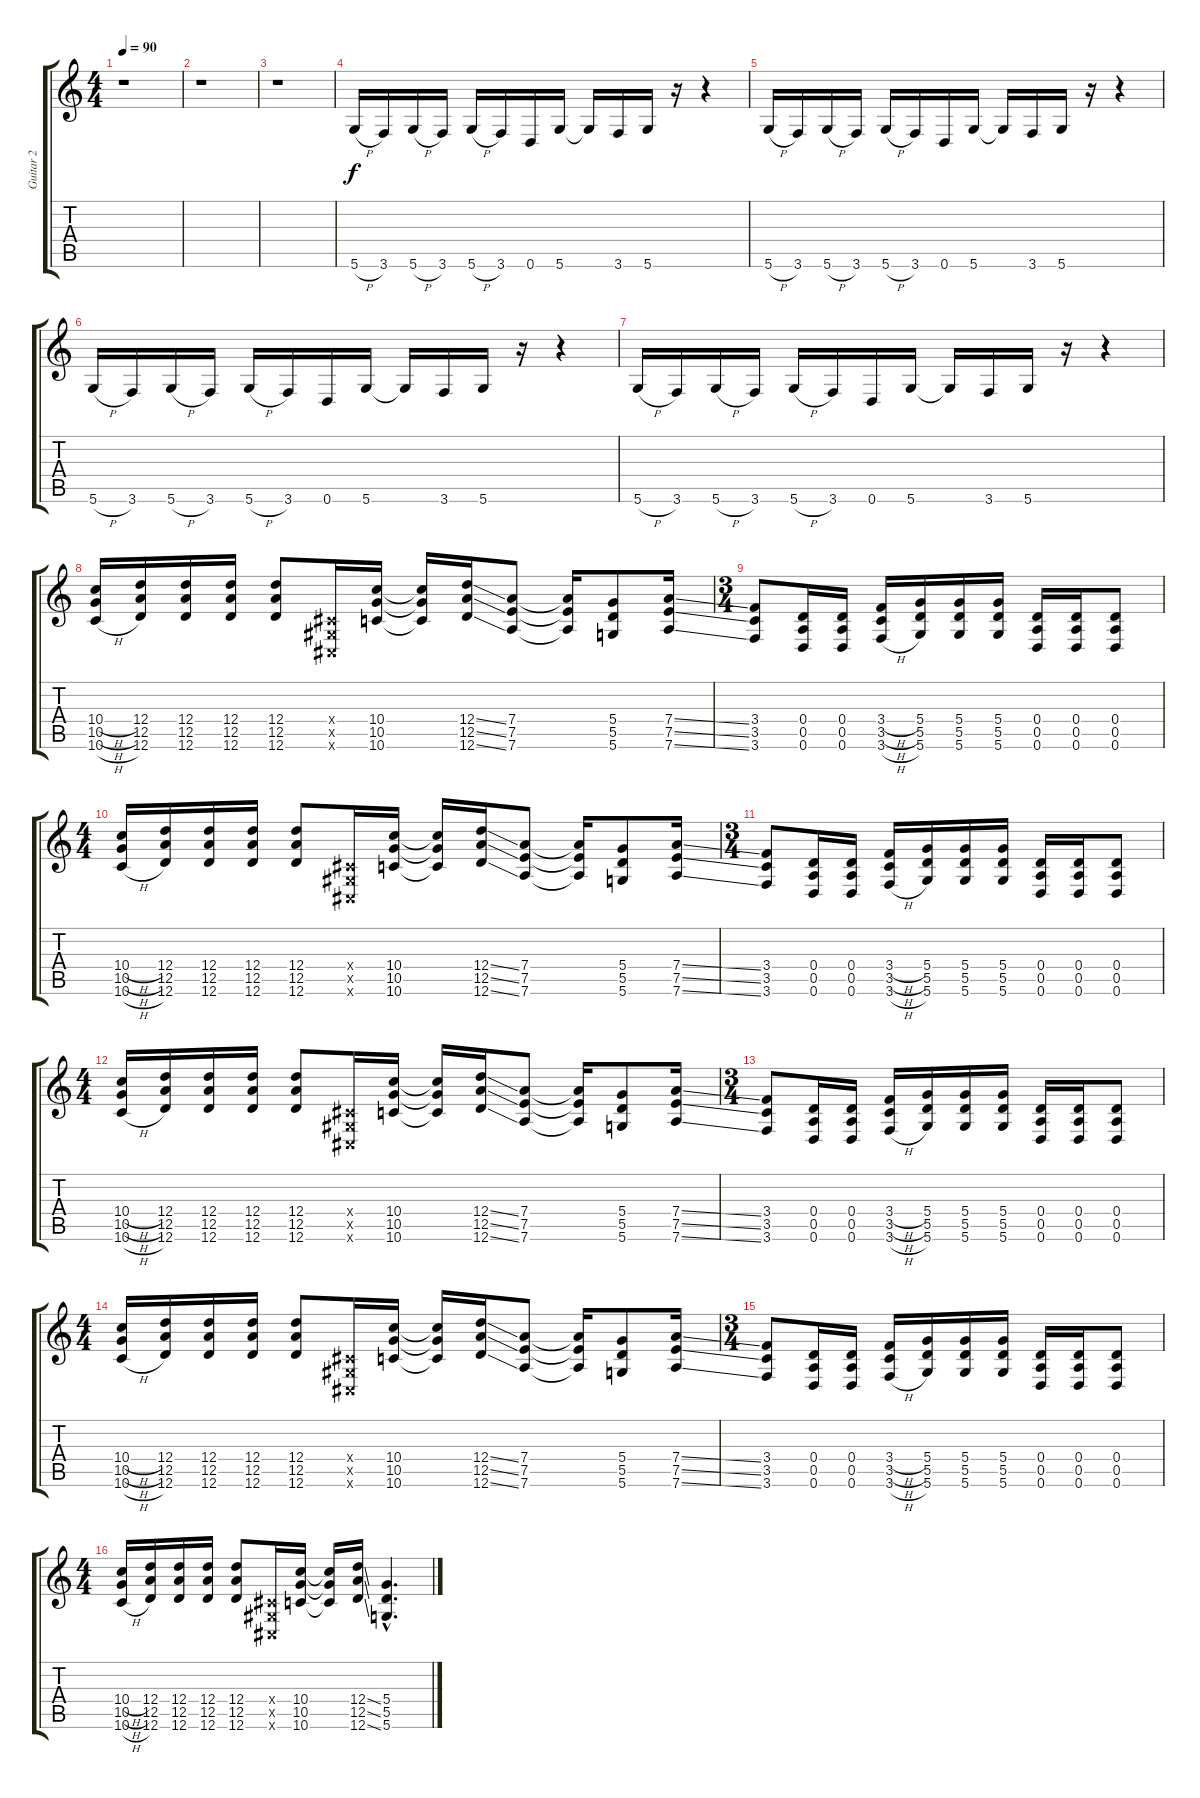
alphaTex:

\track ("Guitar 2" "Guitar 2") {instrument overdrivenguitar}
\staff {score tabs}
\tuning (E4 B3 G3 D3 A2 D2) {hide}
\ts (4 4)
\tempo 90
\clef g2
\ks c
r.1{dy f} |
r.1 |
r.1 |
5.6{h}.16 3.6.16 5.6{h}.16 3.6.16 5.6{h}.16 3.6.16 0.6.16 5.6.16 5.6{t}.16 3.6.16 5.6.16 r.16 r.4 |
5.6{h}.16 3.6.16 5.6{h}.16 3.6.16 5.6{h}.16 3.6.16 0.6.16 5.6.16 5.6{t}.16 3.6.16 5.6.16 r.16 r.4 |
5.6{h}.16 3.6.16 5.6{h}.16 3.6.16 5.6{h}.16 3.6.16 0.6.16 5.6.16 5.6{t}.16 3.6.16 5.6.16 r.16 r.4 |
5.6{h}.16 3.6.16 5.6{h}.16 3.6.16 5.6{h}.16 3.6.16 0.6.16 5.6.16 5.6{t}.16 3.6.16 5.6.16 r.16 r.4 |
(10.4{h} 10.5{h} 10.6{h}).16 (12.4 12.5 12.6).16 (12.4 12.5 12.6).16 (12.4 12.5 12.6).16 (12.4 12.5 12.6).8 (-1.4{x} -1.5{x} -1.6{x}).16 (10.4 10.5 10.6).16 (10.4{t} 10.5{t} 10.6{t}).16 (12.4{ss} 12.5{ss} 12.6{ss}).16 (7.4 7.5 7.6).8 (7.4{t} 7.5{t} 7.6{t}).16 (5.4 5.5 5.6).8 (7.4{ss} 7.5{ss} 7.6{ss}).16 |
\ts (3 4)
(3.4 3.5 3.6).8 (0.4 0.5 0.6).16 (0.4 0.5 0.6).16 (3.4{h} 3.5{h} 3.6{h}).16 (5.4 5.5 5.6).16 (5.4 5.5 5.6).16 (5.4 5.5 5.6).16 (0.4 0.5 0.6).16 (0.4 0.5 0.6).16 (0.4 0.5 0.6).8 |
\ts (4 4)
(10.4{h} 10.5{h} 10.6{h}).16 (12.4 12.5 12.6).16 (12.4 12.5 12.6).16 (12.4 12.5 12.6).16 (12.4 12.5 12.6).8 (-1.4{x} -1.5{x} -1.6{x}).16 (10.4 10.5 10.6).16 (10.4{t} 10.5{t} 10.6{t}).16 (12.4{ss} 12.5{ss} 12.6{ss}).16 (7.4 7.5 7.6).8 (7.4{t} 7.5{t} 7.6{t}).16 (5.4 5.5 5.6).8 (7.4{ss} 7.5{ss} 7.6{ss}).16 |
\ts (3 4)
(3.4 3.5 3.6).8 (0.4 0.5 0.6).16 (0.4 0.5 0.6).16 (3.4{h} 3.5{h} 3.6{h}).16 (5.4 5.5 5.6).16 (5.4 5.5 5.6).16 (5.4 5.5 5.6).16 (0.4 0.5 0.6).16 (0.4 0.5 0.6).16 (0.4 0.5 0.6).8 |
\ts (4 4)
(10.4{h} 10.5{h} 10.6{h}).16 (12.4 12.5 12.6).16 (12.4 12.5 12.6).16 (12.4 12.5 12.6).16 (12.4 12.5 12.6).8 (-1.4{x} -1.5{x} -1.6{x}).16 (10.4 10.5 10.6).16 (10.4{t} 10.5{t} 10.6{t}).16 (12.4{ss} 12.5{ss} 12.6{ss}).16 (7.4 7.5 7.6).8 (7.4{t} 7.5{t} 7.6{t}).16 (5.4 5.5 5.6).8 (7.4{ss} 7.5{ss} 7.6{ss}).16 |
\ts (3 4)
(3.4 3.5 3.6).8 (0.4 0.5 0.6).16 (0.4 0.5 0.6).16 (3.4{h} 3.5{h} 3.6{h}).16 (5.4 5.5 5.6).16 (5.4 5.5 5.6).16 (5.4 5.5 5.6).16 (0.4 0.5 0.6).16 (0.4 0.5 0.6).16 (0.4 0.5 0.6).8 |
\ts (4 4)
(10.4{h} 10.5{h} 10.6{h}).16 (12.4 12.5 12.6).16 (12.4 12.5 12.6).16 (12.4 12.5 12.6).16 (12.4 12.5 12.6).8 (-1.4{x} -1.5{x} -1.6{x}).16 (10.4 10.5 10.6).16 (10.4{t} 10.5{t} 10.6{t}).16 (12.4{ss} 12.5{ss} 12.6{ss}).16 (7.4 7.5 7.6).8 (7.4{t} 7.5{t} 7.6{t}).16 (5.4 5.5 5.6).8 (7.4{ss} 7.5{ss} 7.6{ss}).16 |
\ts (3 4)
(3.4 3.5 3.6).8 (0.4 0.5 0.6).16 (0.4 0.5 0.6).16 (3.4{h} 3.5{h} 3.6{h}).16 (5.4 5.5 5.6).16 (5.4 5.5 5.6).16 (5.4 5.5 5.6).16 (0.4 0.5 0.6).16 (0.4 0.5 0.6).16 (0.4 0.5 0.6).8 |
\ts (4 4)
(10.4{h} 10.5{h} 10.6{h}).16 (12.4 12.5 12.6).16 (12.4 12.5 12.6).16 (12.4 12.5 12.6).16 (12.4 12.5 12.6).8 (-1.4{x} -1.5{x} -1.6{x}).16 (10.4 10.5 10.6).16 (10.4{t} 10.5{t} 10.6{t}).16 (12.4{ss} 12.5{ss} 12.6{ss}).16 (5.4{hac} 5.5{hac} 5.6{hac}).4{d}
